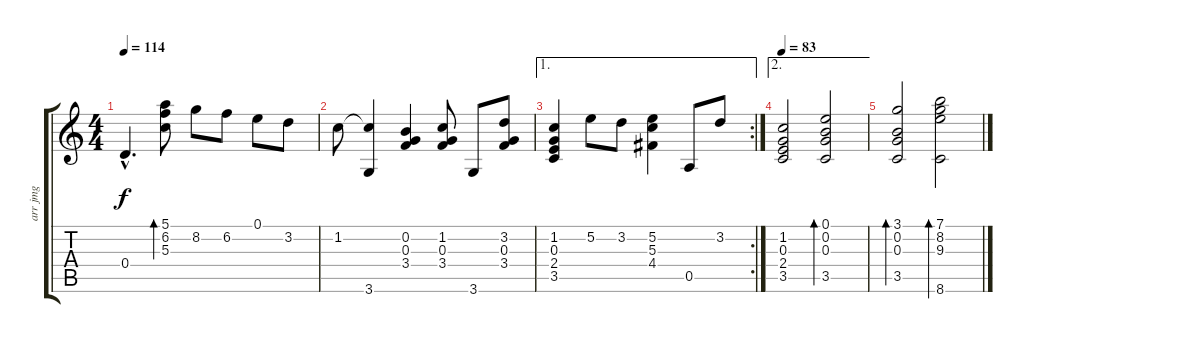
\track ("arr jmg" "arr jmg") {instrument acousticguitarnylon}
\staff {score tabs}
\tuning (E4 B3 G3 D3 A2 E2) {hide}
\ts (4 4)
\tempo 114
\clef g2
\ks c
0.4{hac}.4{d dy f} (5.1 6.2 5.3).8{bd 120} 8.2.8 6.2.8 0.1.8 3.2.8 |
1.2.8 (1.2{t} 3.6).4 (0.2 0.3 3.4).4 (1.2 0.3 3.4).8 3.6.8 (3.2 0.3 3.4).8 |
\ae 1
\rc 2
(1.2 0.3 2.4 3.5).4 5.2.8 3.2.8 (5.2 5.3 4.4).4 0.5.8 3.2.8 |
\ae 2
\tempo 83
(1.2 0.3 2.4 3.5).2 (0.1 0.2 0.3 3.5).2{bd 120} |
(3.1 0.2 0.3 3.5).2{bd 240} (7.1 8.2 9.3 8.6).2{bd 480}
